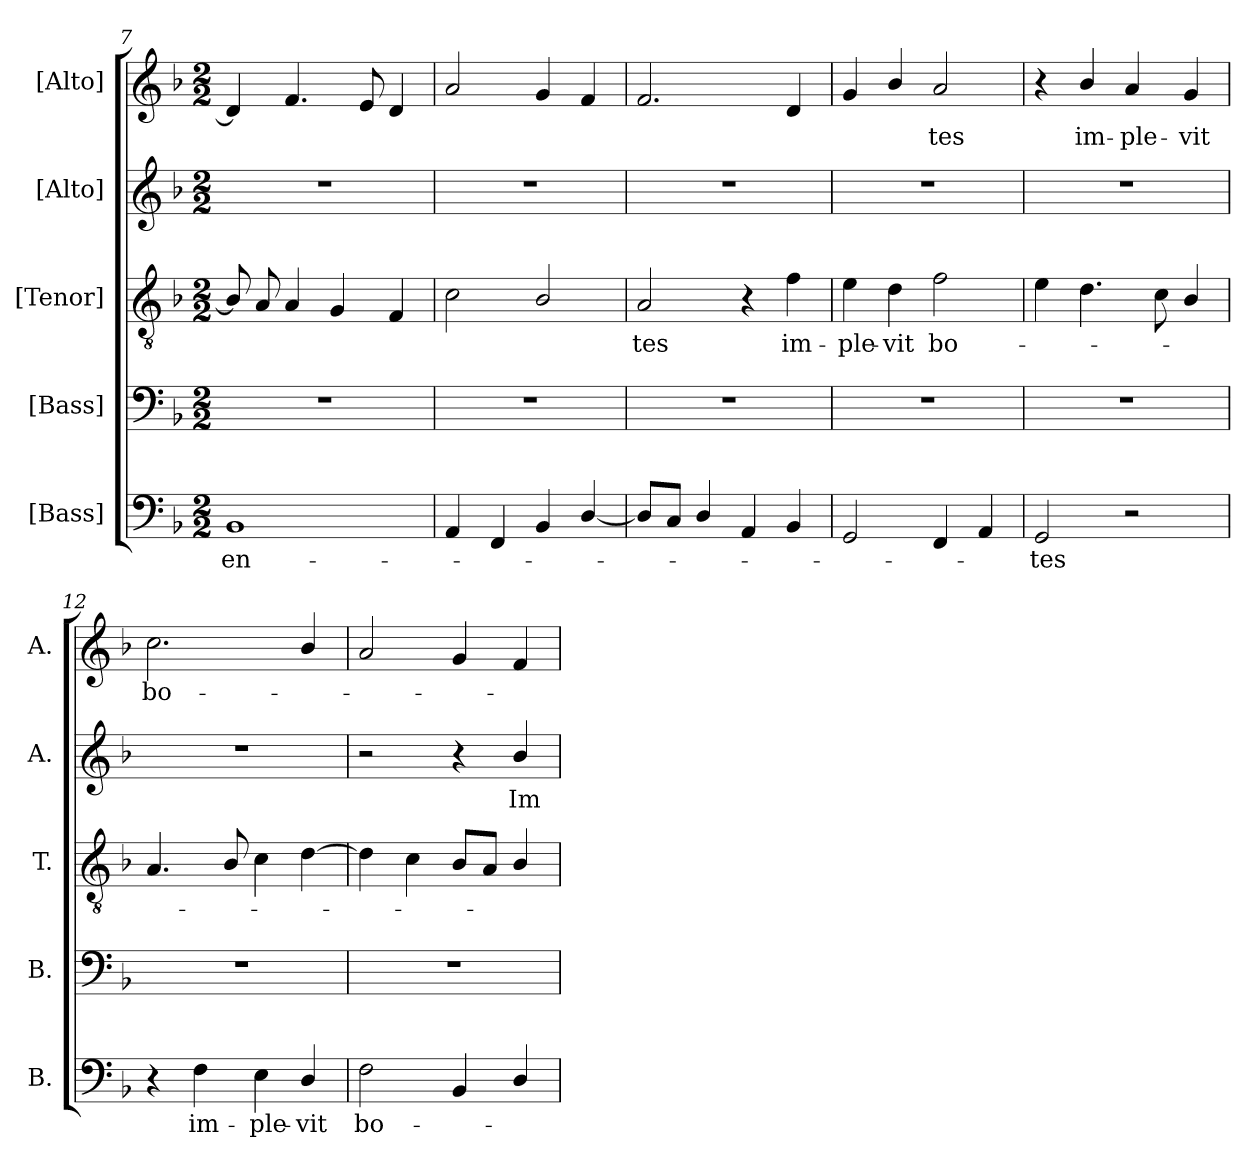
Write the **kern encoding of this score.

**kern	**text	**kern	**kern	**text	**kern	**text	**kern	**text
*part5	*part5	*part4	*part3	*part3	*part2	*part2	*part1	*part1
*staff5	*staff5	*staff4	*staff3	*staff3	*staff2	*staff2	*staff1	*staff1
*I"[Bass]	*	*I"[Bass]	*I"[Tenor]	*	*I"[Alto]	*	*I"[Alto]	*
*I'B.	*	*I'B.	*I'T.	*	*I'A.	*	*I'A.	*
*clefF4	*	*clefF4	*clefGv2	*	*clefG2	*	*clefG2	*
*	*	*	*ITrd7c12	*	*	*	*	*
*k[b-]	*	*k[b-]	*k[b-]	*	*k[b-]	*	*k[b-]	*
*F:	*	*F:	*F:	*	*F:	*	*F:	*
*M2/2	*	*M2/2	*M2/2	*	*M2/2	*	*M2/2	*
=7	=7	=7	=7	=7	=7	=7	=7	=7
!	!LO:LY:b:color=#000000	!	!	!	!	!	!	!
1BB-i	-en-	1r	8BB-i/]	.	1r	.	4di/]	.
.	.	.	8AAi/	.	.	.	.	.
.	.	.	4AAi/	.	.	.	4.fi/	.
.	.	.	4GGi/	.	.	.	.	.
.	.	.	.	.	.	.	8ei/	.
.	.	.	4FFi/	.	.	.	4di/	.
=8	=8	=8	=8	=8	=8	=8	=8	=8
4AAi/	.	1r	2Ci\	.	1r	.	2ai/	.
4FFi/	.	.	.	.	.	.	.	.
4BB-i/	.	.	2BB-i/	.	.	.	4gi/	.
[4Di/	.	.	.	.	.	.	4fi/	.
=9	=9	=9	=9	=9	=9	=9	=9	=9
!	!	!	!	!LO:LY:b:color=#000000	!	!	!	!
8Di/L]	.	1r	2AAi/	-tes	1r	.	2.fi/	.
8Ci/J	.	.	.	.	.	.	.	.
4Di/	.	.	.	.	.	.	.	.
4AAi/	.	.	4r	.	.	.	.	.
!	!	!	!	!LO:LY:b:color=#000000	!	!	!	!
4BB-i/	.	.	4Fi\	im-	.	.	4di/	.
=10	=10	=10	=10	=10	=10	=10	=10	=10
!	!	!	!	!LO:LY:b:color=#000000	!	!	!	!
2GGi/	.	1r	4Ei\	-ple-	1r	.	4gi/	.
!	!	!	!	!LO:LY:b:color=#000000	!	!	!	!
.	.	.	4Di\	-vit	.	.	4b-i/	.
!	!	!	!	!LO:LY:b:color=#000000	!	!	!	!
!	!	!	!	!	!	!	!	!LO:LY:b:color=#000000
4FFi/	.	.	2Fi\	bo-	.	.	2ai/	-tes
4AAi/	.	.	.	.	.	.	.	.
!!LO:LB:g=z
=11	=11	=11	=11	=11	=11	=11	=11	=11
!	!LO:LY:b:color=#000000	!	!	!	!	!	!	!
2GGi/	-tes	1r	4Ei\	.	1r	.	4r	.
!	!	!	!	!	!	!	!	!LO:LY:b:color=#000000
.	.	.	4.Di\	.	.	.	4b-i/	im-
!	!	!	!	!	!	!	!	!LO:LY:b:color=#000000
2r	.	.	.	.	.	.	4ai/	-ple-
.	.	.	8Ci\	.	.	.	.	.
!	!	!	!	!	!	!	!	!LO:LY:b:color=#000000
.	.	.	4BB-i/	.	.	.	4gi/	-vit
=12	=12	=12	=12	=12	=12	=12	=12	=12
!	!	!	!	!	!	!	!	!LO:LY:b:color=#000000
4r	.	1r	4.AAi/	.	1r	.	2.cci\	bo-
!	!LO:LY:b:color=#000000	!	!	!	!	!	!	!
4Fi\	im-	.	.	.	.	.	.	.
.	.	.	8BB-i/	.	.	.	.	.
!	!LO:LY:b:color=#000000	!	!	!	!	!	!	!
4Ei\	-ple-	.	4Ci\	.	.	.	.	.
!	!LO:LY:b:color=#000000	!	!	!	!	!	!	!
4Di/	-vit	.	[4Di\	.	.	.	4b-i/	.
=13	=13	=13	=13	=13	=13	=13	=13	=13
!	!LO:LY:b:color=#000000	!	!	!	!	!	!	!
2Fi\	bo-	1r	4Di\]	.	2r	.	2ai/	.
.	.	.	4Ci\	.	.	.	.	.
4BB-i/	.	.	8BB-i/L	.	4r	.	4gi/	.
.	.	.	8AAi/J	.	.	.	.	.
!	!	!	!	!	!	!LO:LY:b:color=#000000	!	!
4Di/	.	.	4BB-i/	.	4b-i/	Im-	4fi/	.
=	=	=	=	=	=	=	=	=
*-	*-	*-	*-	*-	*-	*-	*-	*-
